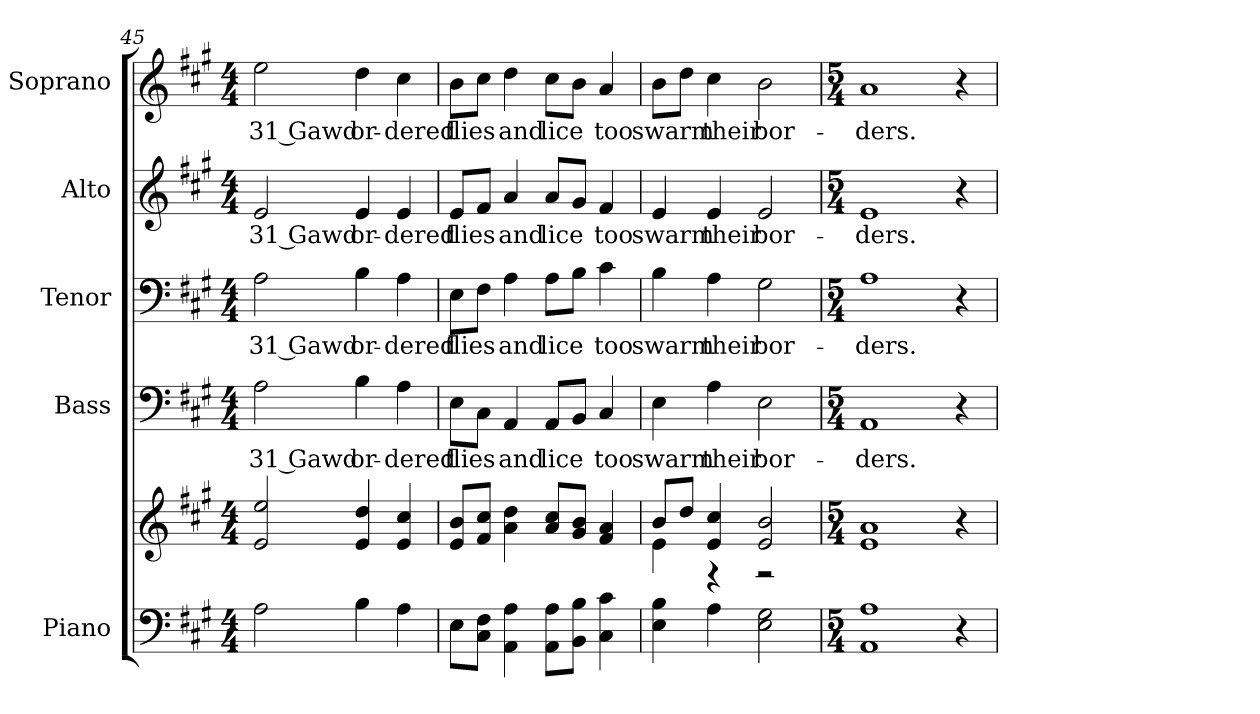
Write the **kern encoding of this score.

**kern	**kern	**kern	**text	**kern	**text	**kern	**text	**kern	**text
*part5	*part5	*part4	*part4	*part3	*part3	*part2	*part2	*part1	*part1
*staff6	*staff5	*staff4	*staff4	*staff3	*staff3	*staff2	*staff2	*staff1	*staff1
*I"Piano	*	*I"Bass	*	*I"Tenor	*	*I"Alto	*	*I"Soprano	*
*I'Pno.	*	*I'B.	*	*I'T.	*	*I'A.	*	*I'S.	*
!!LO:LB:g=z
*clefF4	*clefG2	*clefF4	*	*clefF4	*	*clefG2	*	*clefG2	*
*k[f#c#g#]	*k[f#c#g#]	*k[f#c#g#]	*	*k[f#c#g#]	*	*k[f#c#g#]	*	*k[f#c#g#]	*
*A:	*A:	*A:	*	*A:	*	*A:	*	*A:	*
*M4/4	*M4/4	*M4/4	*	*M4/4	*	*M4/4	*	*M4/4	*
=45	=45	=45	=45	=45	=45	=45	=45	=45	=45
!	!	!	!LO:LY:b:color=#000000	!	!	!	!	!	!
!	!	!	!	!	!LO:LY:b:color=#000000	!	!	!	!
!	!	!	!	!	!	!	!LO:LY:b:color=#000000	!	!
!	!	!	!	!	!	!	!	!	!LO:LY:b:color=#000000
2Ai\	2ei/ 2eei	2Ai\	31 Gawd	2Ai\	31 Gawd	2ei/	31 Gawd	2eei\	31 Gawd
!	!	!	!LO:LY:b:color=#000000	!	!	!	!	!	!
!	!	!	!	!	!LO:LY:b:color=#000000	!	!	!	!
!	!	!	!	!	!	!	!LO:LY:b:color=#000000	!	!
!	!	!	!	!	!	!	!	!	!LO:LY:b:color=#000000
4Bi\	4ei/ 4ddi	4Bi\	or-	4Bi\	or-	4ei/	or-	4ddi\	or-
!	!	!	!LO:LY:b:color=#000000	!	!	!	!	!	!
!	!	!	!	!	!LO:LY:b:color=#000000	!	!	!	!
!	!	!	!	!	!	!	!LO:LY:b:color=#000000	!	!
!	!	!	!	!	!	!	!	!	!LO:LY:b:color=#000000
4Ai\	4ei/ 4cc#i	4Ai\	-dered	4Ai\	-dered	4ei/	-dered	4cc#i\	-dered
=46	=46	=46	=46	=46	=46	=46	=46	=46	=46
!	!	!	!LO:LY:b:color=#000000	!	!	!	!	!	!
!	!	!	!	!	!LO:LY:b:color=#000000	!	!	!	!
!	!	!	!	!	!	!	!LO:LY:b:color=#000000	!	!
!	!	!	!	!	!	!	!	!	!LO:LY:b:color=#000000
8Ei\L	8ei/ 8biL	8Ei\L	flies	8Ei\L	flies	8ei/L	flies	8bi\L	flies
8C#i\ 8F#iJ	8f#i/ 8cc#iJ	8C#i\J	.	8F#i\J	.	8f#i/J	.	8cc#i\J	.
!	!	!	!LO:LY:b:color=#000000	!	!	!	!	!	!
!	!	!	!	!	!LO:LY:b:color=#000000	!	!	!	!
!	!	!	!	!	!	!	!LO:LY:b:color=#000000	!	!
!	!	!	!	!	!	!	!	!	!LO:LY:b:color=#000000
4AAi\ 4Ai	4ai\ 4ddi	4AAi/	and	4Ai\	and	4ai/	and	4ddi\	and
!	!	!	!LO:LY:b:color=#000000	!	!	!	!	!	!
!	!	!	!	!	!LO:LY:b:color=#000000	!	!	!	!
!	!	!	!	!	!	!	!LO:LY:b:color=#000000	!	!
!	!	!	!	!	!	!	!	!	!LO:LY:b:color=#000000
8AAi\ 8AiL	8ai/ 8cc#iL	8AAi/L	lice	8Ai\L	lice	8ai/L	lice	8cc#i\L	lice
8BBi\ 8BiJ	8g#i/ 8biJ	8BBi/J	.	8Bi\J	.	8g#i/J	.	8bi\J	.
!	!	!	!LO:LY:b:color=#000000	!	!	!	!	!	!
!	!	!	!	!	!LO:LY:b:color=#000000	!	!	!	!
!	!	!	!	!	!	!	!LO:LY:b:color=#000000	!	!
!	!	!	!	!	!	!	!	!	!LO:LY:b:color=#000000
4C#i\ 4c#i	4f#i/ 4ai	4C#i/	too	4c#i\	too	4f#i/	too	4ai/	too
=47	=47	=47	=47	=47	=47	=47	=47	=47	=47
*	*^	*	*	*	*	*	*	*	*
!	!	!	!	!LO:LY:b:color=#000000	!	!	!	!	!	!
!	!	!	!	!	!	!LO:LY:b:color=#000000	!	!	!	!
!	!	!	!	!	!	!	!	!LO:LY:b:color=#000000	!	!
!	!	!	!	!	!	!	!	!	!	!LO:LY:b:color=#000000
4Ei\ 4Bi	8bi/L	4ei\	4Ei\	swarm	4Bi\	swarm	4ei/	swarm	8bi\L	swarm
.	8ddi/J	.	.	.	.	.	.	.	8ddi\J	.
!	!	!	!	!LO:LY:b:color=#000000	!	!	!	!	!	!
!	!	!	!	!	!	!LO:LY:b:color=#000000	!	!	!	!
!	!	!	!	!	!	!	!	!LO:LY:b:color=#000000	!	!
!	!	!	!	!	!	!	!	!	!	!LO:LY:b:color=#000000
4Ai\	4ei/ 4cc#i	4r	4Ai\	their	4Ai\	their	4ei/	their	4cc#i\	their
!	!	!	!	!LO:LY:b:color=#000000	!	!	!	!	!	!
!	!	!	!	!	!	!LO:LY:b:color=#000000	!	!	!	!
!	!	!	!	!	!	!	!	!LO:LY:b:color=#000000	!	!
!	!	!	!	!	!	!	!	!	!	!LO:LY:b:color=#000000
2Ei\ 2G#i	2ei/ 2bi	2r	2Ei\	bor-	2G#i\	bor-	2ei/	bor-	2bi\	bor-
*	*v	*v	*	*	*	*	*	*	*	*
=48	=48	=48	=48	=48	=48	=48	=48	=48	=48
*M5/4	*M5/4	*M5/4	*	*M5/4	*	*M5/4	*	*M5/4	*
*	*^	*	*	*	*	*	*	*	*
!	!	!	!	!LO:LY:b:color=#000000	!	!	!	!	!	!
*	*v	*v	*	*	*	*	*	*	*	*
*	*^	*	*	*	*	*	*	*	*
!	!	!	!	!	!	!LO:LY:b:color=#000000	!	!	!	!
*	*v	*v	*	*	*	*	*	*	*	*
*	*^	*	*	*	*	*	*	*	*
!	!	!	!	!	!	!	!	!LO:LY:b:color=#000000	!	!
*	*v	*v	*	*	*	*	*	*	*	*
*	*^	*	*	*	*	*	*	*	*
!	!	!	!	!	!	!	!	!	!	!LO:LY:b:color=#000000
*	*v	*v	*	*	*	*	*	*	*	*
1AAi 1Ai	1ei 1ai	1AAi	-ders.	1Ai	-ders.	1ei	-ders.	1ai	-ders.
4r	4r	4r	.	4r	.	4r	.	4r	.
=	=	=	=	=	=	=	=	=	=
*-	*-	*-	*-	*-	*-	*-	*-	*-	*-
